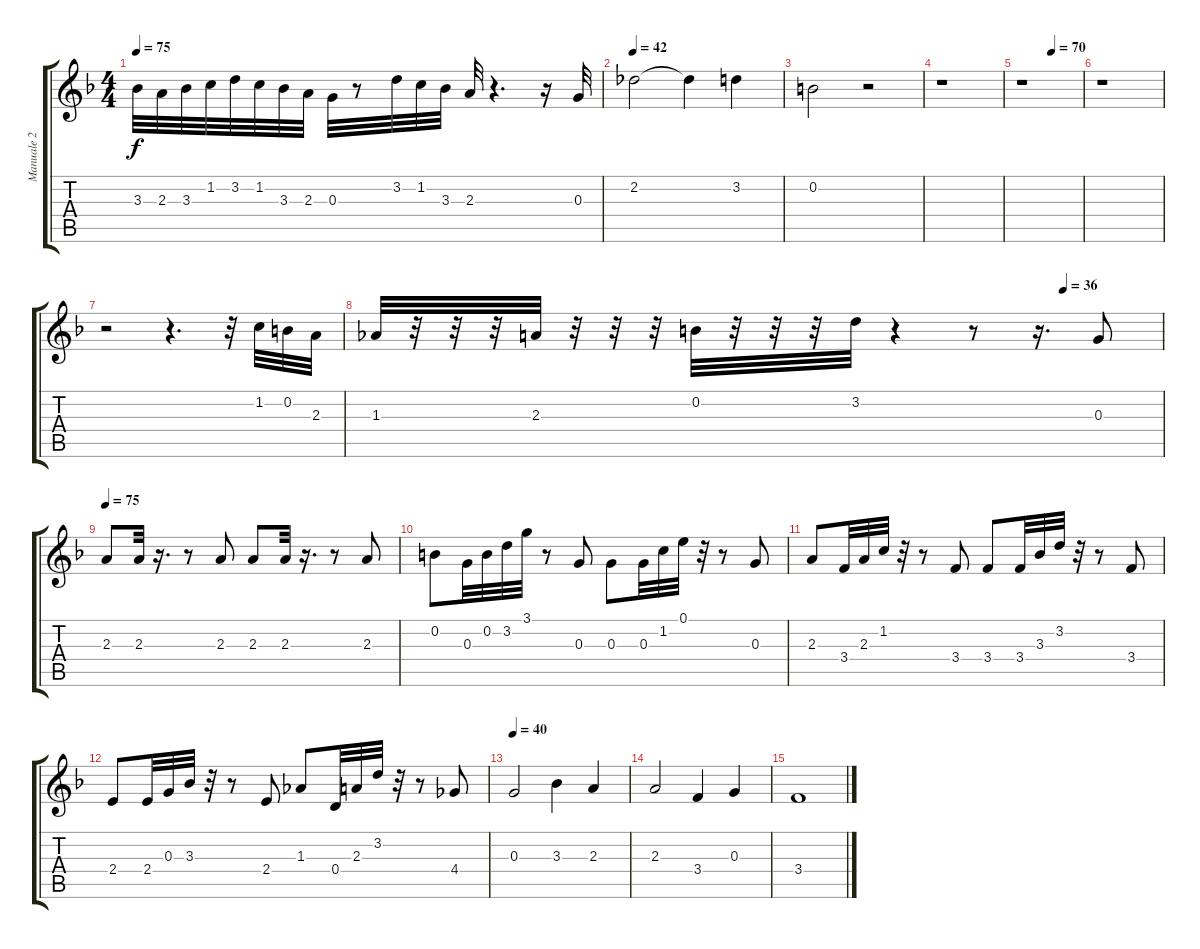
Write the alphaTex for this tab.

\track ("Manuale 2" "Manuale 2") {instrument overdrivenguitar}
\staff {score tabs}
\tuning (E4 B3 G3 D3 A2 E2) {hide}
\ts (4 4)
\tempo 75
\clef g2
\ks dminor
3.3.32{dy f} 2.3.32 3.3.32 1.2.32 3.2.32 1.2.32 3.3.32 2.3.32 0.3.32 r.8 3.2.32 1.2.32 3.3.32 2.3.32 r.4{d} r.16 0.3.32 |
\tempo 42
2.2.2 2.2{t}.4 3.2.4 |
0.2.2 r.2 |
r.1 |
\tempo (70 0.5)
r.1 |
r.1 |
r.2 r.4{d} r.32 1.2.32 0.2.32 2.3.32 |
\tempo (36 0.875)
1.3.32 r.32 r.32 r.32 2.3.32 r.32 r.32 r.32 0.2.32 r.32 r.32 r.32 3.2.32 r.4 r.8 r.16{d} 0.3.8 |
\tempo 75
2.3.8 2.3.32 r.16{d} r.8 2.3.8 2.3.8 2.3.32 r.16{d} r.8 2.3.8 |
0.2.8 0.3.32 0.2.32 3.2.32 3.1.32 r.8 0.3.8 0.3.8 0.3.32 1.2.32 0.1.32 r.32 r.8 0.3.8 |
2.3.8 3.4.32 2.3.32 1.2.32 r.32 r.8 3.4.8 3.4.8 3.4.32 3.3.32 3.2.32 r.32 r.8 3.4.8 |
2.4.8 2.4.32 0.3.32 3.3.32 r.32 r.8 2.4.8 1.3.8 0.4.32 2.3.32 3.2.32 r.32 r.8 4.4.8 |
\tempo 40
0.3.2 3.3.4 2.3.4 |
2.3.2 3.4.4 0.3.4 |
3.4.1
